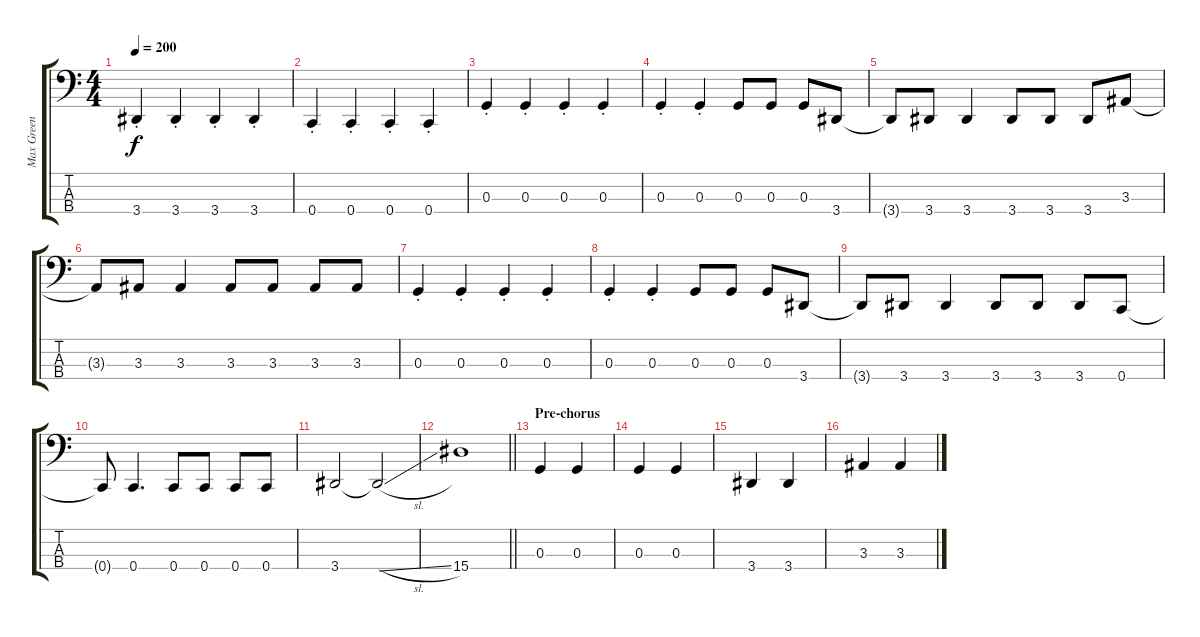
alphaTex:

\track ("Max Green" "Max Green") {instrument electricbassfinger}
\staff {score tabs}
\tuning (F2 C2 G1 C1) {hide}
\ts (4 4)
\tempo 200
\clef f4
\ks c
3.4{st}.4{dy f} 3.4{st}.4 3.4{st}.4 3.4{st}.4 |
0.4{st}.4 0.4{st}.4 0.4{st}.4 0.4{st}.4 |
0.3{st}.4 0.3{st}.4 0.3{st}.4 0.3{st}.4 |
0.3{st}.4 0.3{st}.4 0.3.8 0.3.8 0.3.8 3.4.8 |
3.4{t}.8 3.4.8 3.4.4 3.4.8 3.4.8 3.4.8 3.3.8 |
3.3{t}.8 3.3.8 3.3.4 3.3.8 3.3.8 3.3.8 3.3.8 |
0.3{st}.4 0.3{st}.4 0.3{st}.4 0.3{st}.4 |
0.3{st}.4 0.3{st}.4 0.3.8 0.3.8 0.3.8 3.4.8 |
3.4{t}.8 3.4.8 3.4.4 3.4.8 3.4.8 3.4.8 0.4.8 |
0.4{t}.8 0.4.4{d} 0.4.8 0.4.8 0.4.8 0.4.8 |
3.4.2 3.4{sl t}.2 |
\barLineRight lightlight
15.4.1 |
\section ("" "Pre-chorus")
0.3.4 0.3.4 |
0.3.4 0.3.4 |
3.4.4 3.4.4 |
3.3.4 3.3.4
